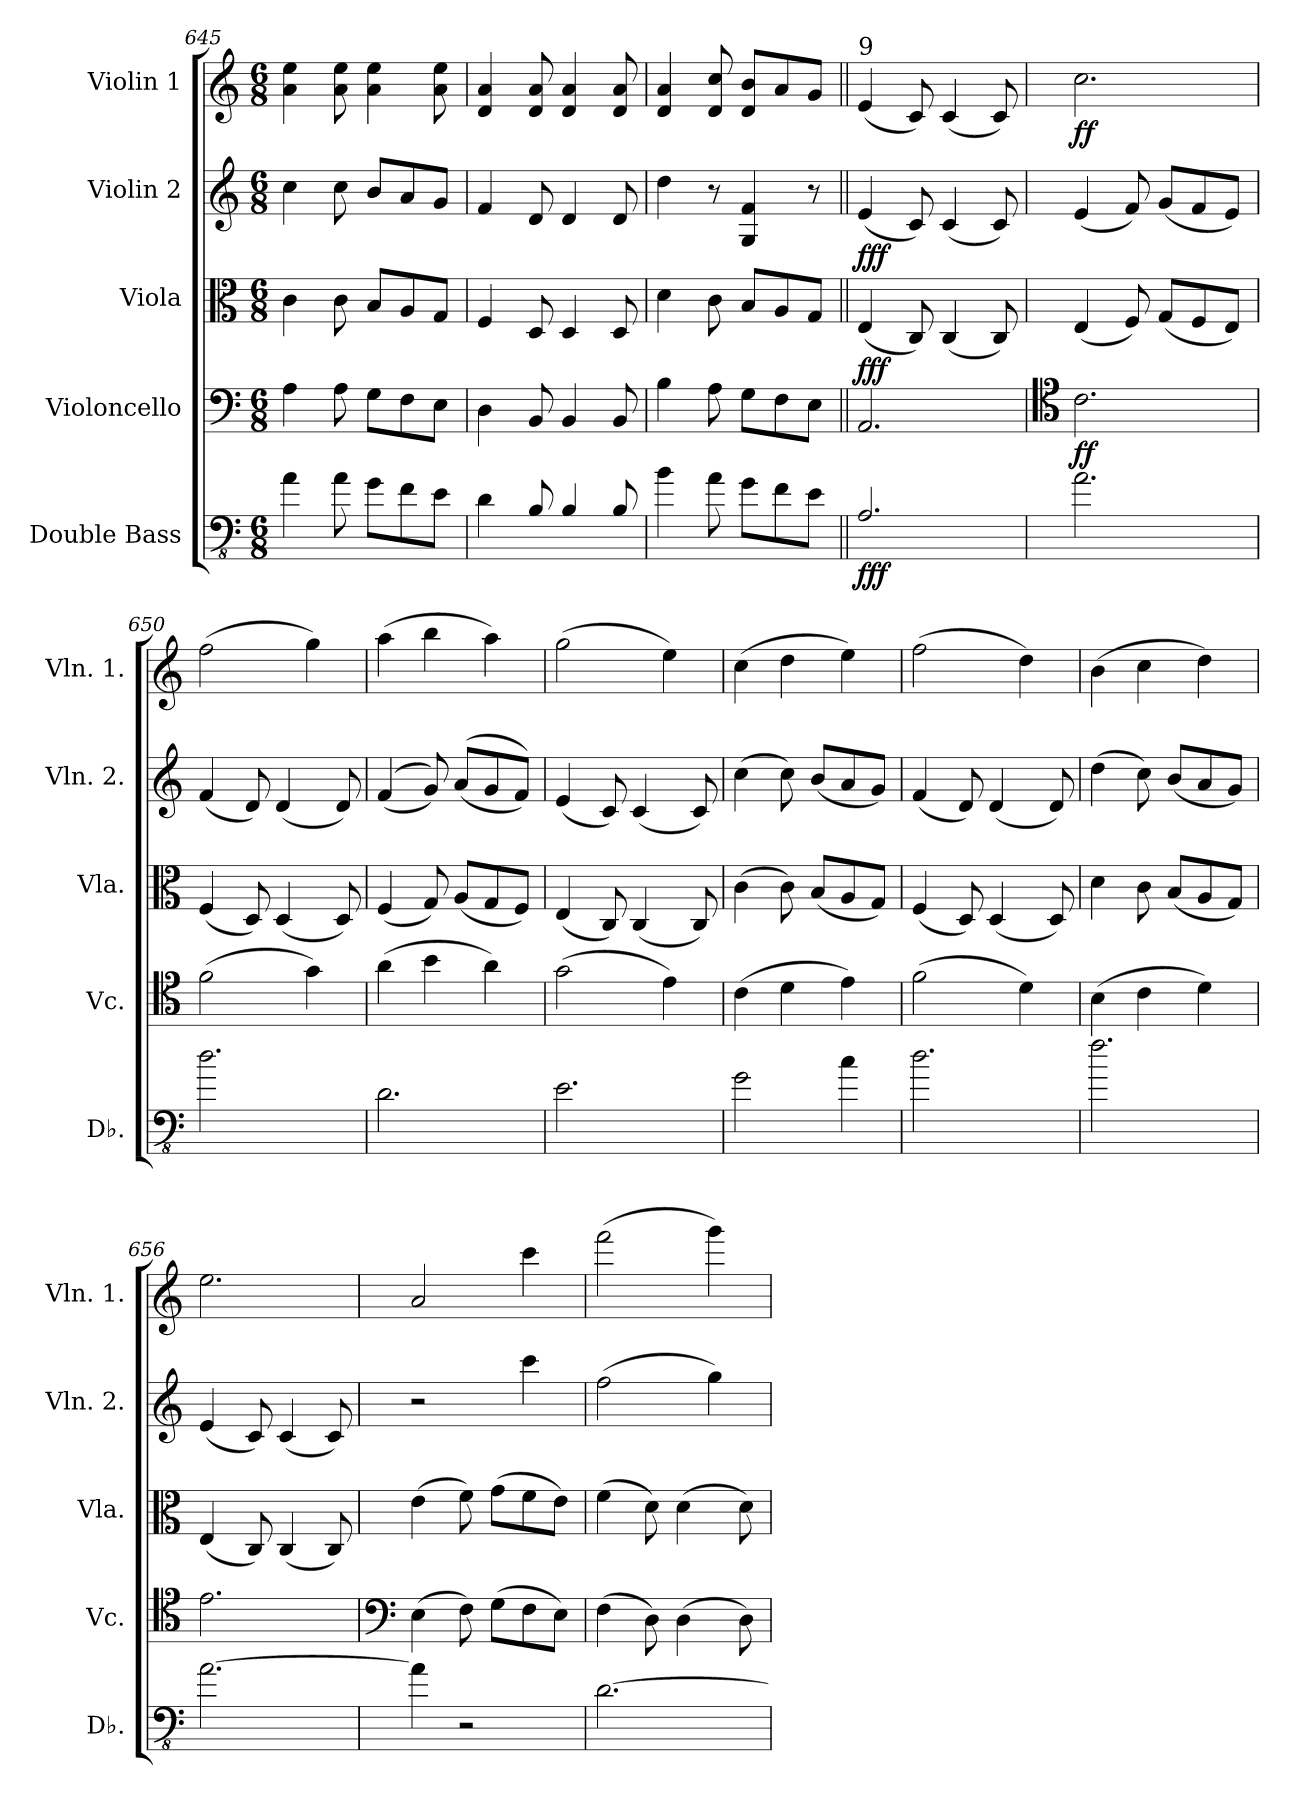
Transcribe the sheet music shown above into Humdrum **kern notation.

**kern	**dynam	**kern	**dynam	**kern	**dynam	**kern	**dynam	**kern	**dynam
*part5	*part5	*part4	*part4	*part3	*part3	*part2	*part2	*part1	*part1
*staff5	*staff5	*staff4	*staff4	*staff3	*staff3	*staff2	*staff2	*staff1	*staff1
*I"Double Bass	*	*I"Violoncello	*	*I"Viola	*	*I"Violin 2	*	*I"Violin 1	*
*I'Db.	*	*I'Vc.	*	*I'Vla.	*	*I'Vln. 2.	*	*I'Vln. 1.	*
*clefFv4	*	*clefF4	*	*clefC3	*	*clefG2	*	*clefG2	*
*ITrd7c12	*	*	*	*	*	*	*	*	*
*k[]	*	*k[]	*	*k[]	*	*k[]	*	*k[]	*
*M6/8	*	*M6/8	*	*M6/8	*	*M6/8	*	*M6/8	*
=645	=645	=645	=645	=645	=645	=645	=645	=645	=645
4AA\	.	4A\	.	4c\	.	4cc\	.	4a\ 4ee\	.
8AA\	.	8A\	.	8c\	.	8cc\	.	8a\ 8ee\	.
8GG\L	.	8G\L	.	8B/L	.	8b/L	.	4a\ 4ee\	.
8FF\	.	8F\	.	8A/	.	8a/	.	.	.
8EE\J	.	8E\J	.	8G/J	.	8g/J	.	8a\ 8ee\	.
=646	=646	=646	=646	=646	=646	=646	=646	=646	=646
4DD\	.	4D\	.	4F/	.	4f/	.	4d/ 4a/	.
8BBB/	.	8BB/	.	8D/	.	8d/	.	8d/ 8a/	.
4BBB/	.	4BB/	.	4D/	.	4d/	.	4d/ 4a/	.
8BBB/	.	8BB/	.	8D/	.	8d/	.	8d/ 8a/	.
=647	=647	=647	=647	=647	=647	=647	=647	=647	=647
4BB\	.	4B\	.	4d\	.	4dd\	.	4d/ 4a/	.
8AA\	.	8A\	.	8c\	.	8r	.	8d/ 8cc/	.
8GG\L	.	8G\L	.	8B/L	.	4G/ 4f/	.	8d/ 8b/L	.
8FF\	.	8F\	.	8A/	.	.	.	8a/	.
8EE\J	.	8E\J	.	8G/J	.	8r	.	8g/J	.
!!LO:LB:g=z
=648||	=648||	=648||	=648||	=648||	=648||	=648||	=648||	=648||	=648||
!	!	!	!	!	!	!	!	!LO:TX:a:t=9	!
!	!LO:DY:b	!	!	!	!LO:DY:b	!	!LO:DY:b	!	!
2.AAA/	fff	2.AA/	.	(4E/	fff	(4e/	fff	(4e/	.
.	.	.	.	8C/)	.	8c/)	.	8c/)	.
.	.	.	.	(4C/	.	(4c/	.	(4c/	.
.	.	.	.	8C/)	.	8c/)	.	8c/)	.
=649	=649	=649	=649	=649	=649	=649	=649	=649	=649
*	*	*clefC4	*	*	*	*	*	*	*
!	!	!	!LO:DY:b	!	!	!	!	!	!LO:DY:b
2.AA\	.	2.c\	ff	(4E/	.	(4e/	.	2.cc\	ff
.	.	.	.	8F/)	.	8f/)	.	.	.
.	.	.	.	(8G/L	.	(8g/L	.	.	.
.	.	.	.	8F/	.	8f/	.	.	.
.	.	.	.	8E/J)	.	8e/J)	.	.	.
=650	=650	=650	=650	=650	=650	=650	=650	=650	=650
2.D\	.	(2f\	.	(4F/	.	(4f/	.	(2ff\	.
.	.	.	.	8D/)	.	8d/)	.	.	.
.	.	.	.	(4D/	.	(4d/	.	.	.
.	.	4g\)	.	.	.	.	.	4gg\)	.
.	.	.	.	8D/)	.	8d/)	.	.	.
=651	=651	=651	=651	=651	=651	=651	=651	=651	=651
2.DD\	.	(4a\	.	(4F/	.	((4f/	.	(4aa\	.
.	.	4b\	.	8G/)	.	8g/))	.	4bb\	.
.	.	.	.	(8A/L	.	((8a/L	.	.	.
.	.	4a\)	.	8G/	.	8g/	.	4aa\)	.
.	.	.	.	8F/J)	.	8f/J))	.	.	.
=652	=652	=652	=652	=652	=652	=652	=652	=652	=652
2.EE\	.	(2g\	.	(4E/	.	(4e/	.	(2gg\	.
.	.	.	.	8C/)	.	8c/)	.	.	.
.	.	.	.	(4C/	.	(4c/	.	.	.
.	.	4e\)	.	.	.	.	.	4ee\)	.
.	.	.	.	8C/)	.	8c/)	.	.	.
=653	=653	=653	=653	=653	=653	=653	=653	=653	=653
2GG\	.	(4c\	.	(4c\	.	(4cc\	.	(4cc\	.
.	.	4d\	.	8c\)	.	8cc\)	.	4dd\	.
.	.	.	.	(8B/L	.	(8b/L	.	.	.
4C\	.	4e\)	.	8A/	.	8a/	.	4ee\)	.
.	.	.	.	8G/J)	.	8g/J)	.	.	.
=654	=654	=654	=654	=654	=654	=654	=654	=654	=654
2.D\	.	(2f\	.	(4F/	.	(4f/	.	(2ff\	.
.	.	.	.	8D/)	.	8d/)	.	.	.
.	.	.	.	(4D/	.	(4d/	.	.	.
.	.	4d\)	.	.	.	.	.	4dd\)	.
.	.	.	.	8D/)	.	8d/)	.	.	.
=655	=655	=655	=655	=655	=655	=655	=655	=655	=655
2.F\	.	(4B\	.	4d\	.	(4dd\	.	(4b\	.
.	.	4c\	.	8c\	.	8cc\)	.	4cc\	.
.	.	.	.	(8B/L	.	(8b/L	.	.	.
.	.	4d\)	.	8A/	.	8a/	.	4dd\)	.
.	.	.	.	8G/J)	.	8g/J)	.	.	.
!!LO:PB:g=z
=656	=656	=656	=656	=656	=656	=656	=656	=656	=656
[2.AA\	.	2.e\	.	(4E/	.	(4e/	.	2.ee\	.
.	.	.	.	8C/)	.	8c/)	.	.	.
.	.	.	.	(4C/	.	(4c/	.	.	.
.	.	.	.	8C/)	.	8c/)	.	.	.
=657	=657	=657	=657	=657	=657	=657	=657	=657	=657
*	*	*clefF4	*	*	*	*	*	*	*
4AA\]	.	(4E\	.	(4e\	.	2r	.	2a/	.
2r	.	8F\)	.	8f\)	.	.	.	.	.
.	.	(8G\L	.	(8g\L	.	.	.	.	.
.	.	8F\	.	8f\	.	4ccc\	.	4ccc\	.
.	.	8E\J)	.	8e\J)	.	.	.	.	.
=658	=658	=658	=658	=658	=658	=658	=658	=658	=658
[2.DD\	.	(4F\	.	(4f\	.	(2ff\	.	(2fff\	.
.	.	8D\)	.	8d\)	.	.	.	.	.
.	.	(4D\	.	(4d\	.	.	.	.	.
.	.	.	.	.	.	4gg\)	.	4ggg\)	.
.	.	8D\)	.	8d\)	.	.	.	.	.
=	=	=	=	=	=	=	=	=	=
*-	*-	*-	*-	*-	*-	*-	*-	*-	*-
